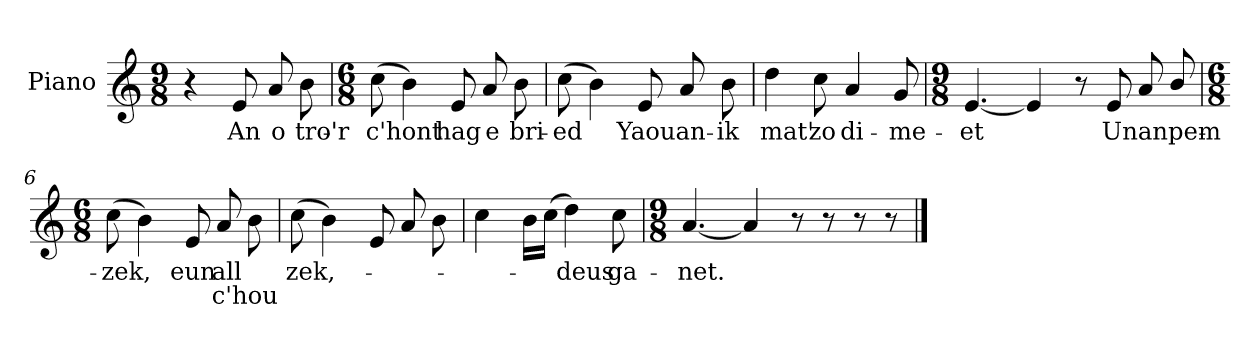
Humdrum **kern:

**kern	**text	**text
*part1	*part1	*part1
*staff1	*staff1	*staff1
*I"Piano	*	*
*I'Pno	*	*
*clefG2	*	*
*k[]	*	*
*M9/8	*	*
*MM75	*	*
=1	=1	=1
*^	*	*
4r	2ryy	.	.
8e/	.	An	.
8a/	.	o-	.
8reeeyy	8b\	-tro'r	.
*v	*v	*	*
=2	=2	=2
*M6/8	*	*
(>8cc\	c'hont	.
4b\)	.	.
8e/	hag	.
8a/	e	.
8b\	bri-	.
=3	=3	=3
(>8cc\	-ed	.
4b\)	.	.
8e/	Yaouan­-	.
8a/	.	.
8b\	-ik	.
=4	=4	=4
4dd\	mat'	.
8cc\	zo	.
4a/	di-	.
8g/	-me-	.
=5	=5	=5
*M9/8	*	*
[4.e/	-et	.
4e/]	.	.
8r	.	.
8e/	Unanpem-	.
8a/	.	.
8b/	.	.
=6	=6	=6
*M6/8	*	*
(>8cc\	-zek,	.
4b\)	.	.
8e/	eun	.
8a/	all	c'hou
8b\	.	.
=7	=7	=7
(>8cc\	zek,-	.
4b\)	.	.
8e/	.	.
8a/	.	.
8b\	.	.
=8	=8	=8
4cc\	.	.
16b\LL	.	.
(>16cc\JJ	.	.
4dd\)	-deus	.
8cc\	ga-	.
=9	=9	=9
*M9/8	*	*
[4.a/	-net.	.
4a/]	.	.
8r	.	.
8r	.	.
8r	.	.
8r	.	.
==	==	==
*-	*-	*-
